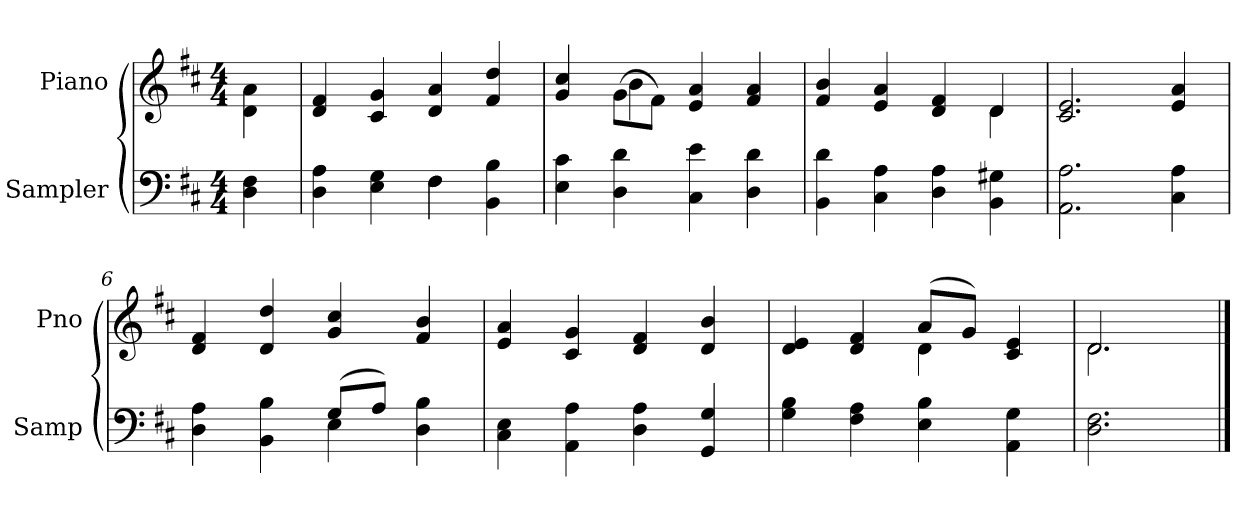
**kern	**kern
*part2	*part1
*staff2	*staff1
*I"Sampler	*I"Piano
*I'Samp	*I'Pno
*clefF4	*clefG2
*k[f#c#]	*k[f#c#]
*D:	*D:
*M4/4	*M4/4
=1	=1
4D 4F#	4d\ 4a\
=2	=2
*^	*
4D 4A	2ryy	4d 4f#
4E 4G	.	4c# 4g
4F#\	4F#	4d 4a
4BB 4B	4ryy	4f# 4dd
*v	*v	*
=3	=3
*	*^
4E 4c#	4g 4cc#	4ryy
4D 4d	(8g\L	4b
.	8f#\J)	.
4C# 4e	4e 4a	2ryy
4D 4d	4f# 4a	.
=4	=4	=4
4BB 4d	4f# 4b	2.ryy
4C# 4A	4e 4a	.
4D 4A	4d 4f#	.
4BB 4G#X	4d/	4d
*	*v	*v
=5	=5
2.AA 2.A	2.c# 2.e
4C#\ 4A\	4e 4a
=6	=6
*^	*
4D 4A	2ryy	4d 4f#
4BB 4B	.	4d 4dd
(8G/L	4E	4g 4cc#
8A/J)	.	.
4D 4B	4ryy	4f# 4b
*v	*v	*
=7	=7
4C# 4E	4e 4a
4AA 4A	4c# 4g
4D 4A	4d 4f#
4GG 4G	4d 4b
=8	=8
*	*^
4G 4B	4d 4e	2ryy
4F# 4A	4d 4f#	.
4E 4B	(8a/L	4d
.	8g/J)	.
4AA 4G	4c# 4e	4ryy
=9	=9	=9
2.D 2.F#	2.d/	2.d
*	*v	*v
==	==
*-	*-
